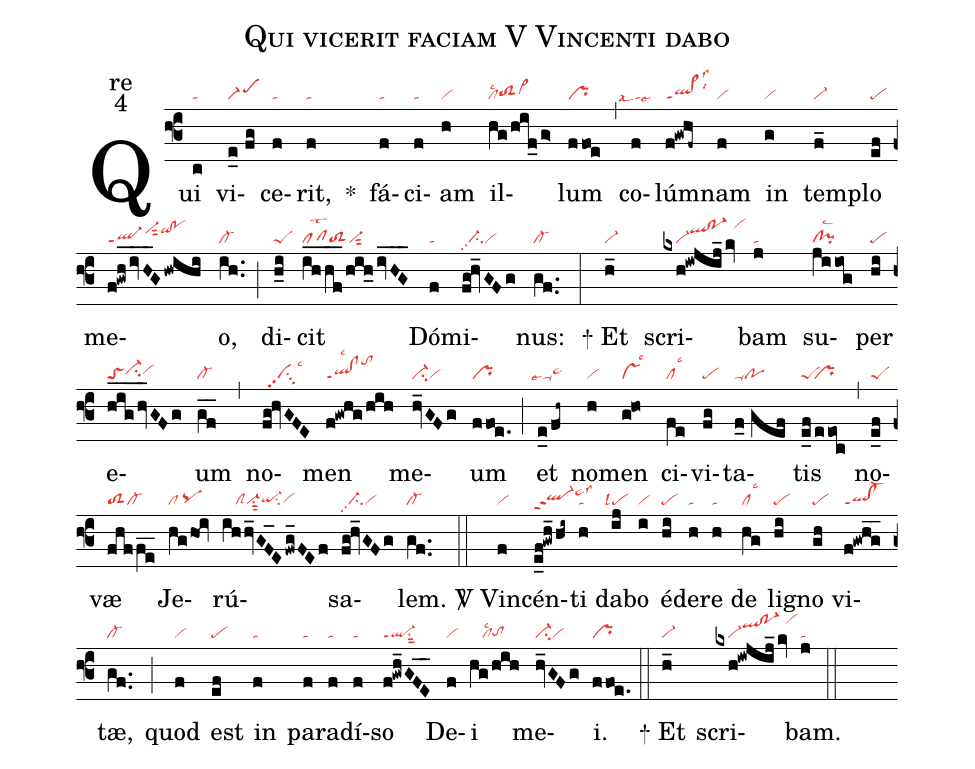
name:Qui vicerit faciam V Vincenti dabo;
office-part:re;
mode:4;
nabc-lines:1;
%%
(f3) Qui(c|ta) vi(e_0//fg|scM1)ce(f|ta)rit,(f|ta) <sp>*</sp>() fá(f|ta)ci(f|ta)am(h|vi) il(hg/hif_/g>|cllsc2toS2hgvi>hh)lum(ffoe|pr) (,) co(f|````talsal4lse9)lúm(f!gwhf~|ql>ppt1lss3lsi6)nam(f|vi) in(g|vi) tem(f_|vi-)plo(ef|pe) me(f!gwh_/ivH__G/hwihi|ql-ppt1vi-hjsut2qihj!pohj)o,(ih..|cl-) (;) di(h_i|peS)cit(ih__hf__/hih_/ivHG___|pflst2toS2vi-sut2) Dó(f|ta)mi(fg!hv_GFg|//ci-pp2vi)nus:(gf..|cl-) (:)

<sp>+</sp> Et(h_|vi-) scri(kxh!iwjij_/kv|////vi-qlhj!po-1hj/vihl)bam(j|ta) su(jiiog|cl!pilsc2)per(hi|pe) e(hig___/hv_GFg|toSci-hhvihh)um(gf__|cl-) (,) no(fg!hvGFE|//ci1pp2lsc3)men(f!gwhg/hih|ql!clppt1lsc2tohl) me(hv_GFg|ci-vi)um(ffoe.|pr) (;) et(e_0/fh~|``ta-lse4ta>hh) no(h|vi)men(g@ho|vslsc3) ci(fe|cllsc3)vi(fg|pe)ta(f_0//gef|ta-po)tis(e_f/eeoc|peS``pr) (,) no(e_f|peS)væ(fhffe__|toS2cl-) Je(hghoi|cl/pqhg)rú(ihhv_GF_E/fwg_FEf|////clSvi-su1sut2qi-hgsu2vihg)sa(fg!hv_GFg|//ci-pp2vi)lem.(gf..|cl-) (::)

<sp>V/</sp> Vin(f|vi)cén(e_f!gwh_hi~|ql-hhppt2ta>hjlss3)ti(h|ta) da(ij|``pelsl4)bo(i|vi) é(hi|pe)de(h|ta)re(h|ta) de(hg|cllsc3) li(hi|pe)gno(gh|pe) vi(f!gwhg__|ql!cl-ppt1)tæ,(gf..|cl-) (;) quod(f|vi) est(ef|pe) in(f|ta) pa(f|ta)ra(f|ta)dí(f|ta)so(f!gwh_GFE__|ql-ppt1su1sut2) De(f|vi)i(hg/hih|////cllsc2tohg) me(hv_GFg|ci-vi)i.(ffoe.|pr) (::)

<sp>+</sp> Et(h_|vi-) scri(kxh!iwjij_/kv|////vi-qlhj!po-1hj/vihl)bam.(j|ta) (::)
